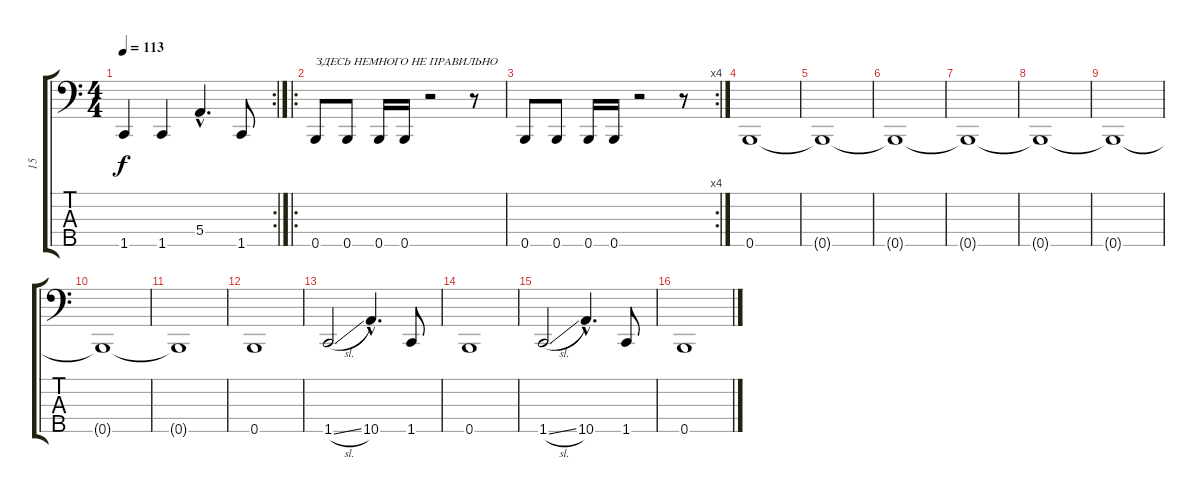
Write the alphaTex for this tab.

\track ("15" "15") {instrument electricbasspick}
\staff {score tabs}
\tuning (G2 D2 A1 E1 B0) {hide}
\rc 2
\ts (4 4)
\tempo 113
\clef f4
\ks c
1.5.4{dy f} 1.5.4 5.4{hac}.4{d} 1.5.8 |
\ro
0.5.8{txt "ЗДЕСЬ НЕМНОГО НЕ ПРАВИЛЬНО"} 0.5.8 0.5.16 0.5.16 r.2 r.8 |
\rc 4
0.5.8 0.5.8 0.5.16 0.5.16 r.2 r.8 |
0.5.1 |
0.5{t}.1 |
0.5{t}.1 |
0.5{t}.1 |
0.5{t}.1 |
0.5{t}.1 |
0.5{t}.1 |
0.5{t}.1 |
0.5.1 |
1.5{sl}.2 10.5{hac}.4{d} 1.5.8 |
0.5.1 |
1.5{sl}.2 10.5{hac}.4{d} 1.5.8 |
0.5.1
